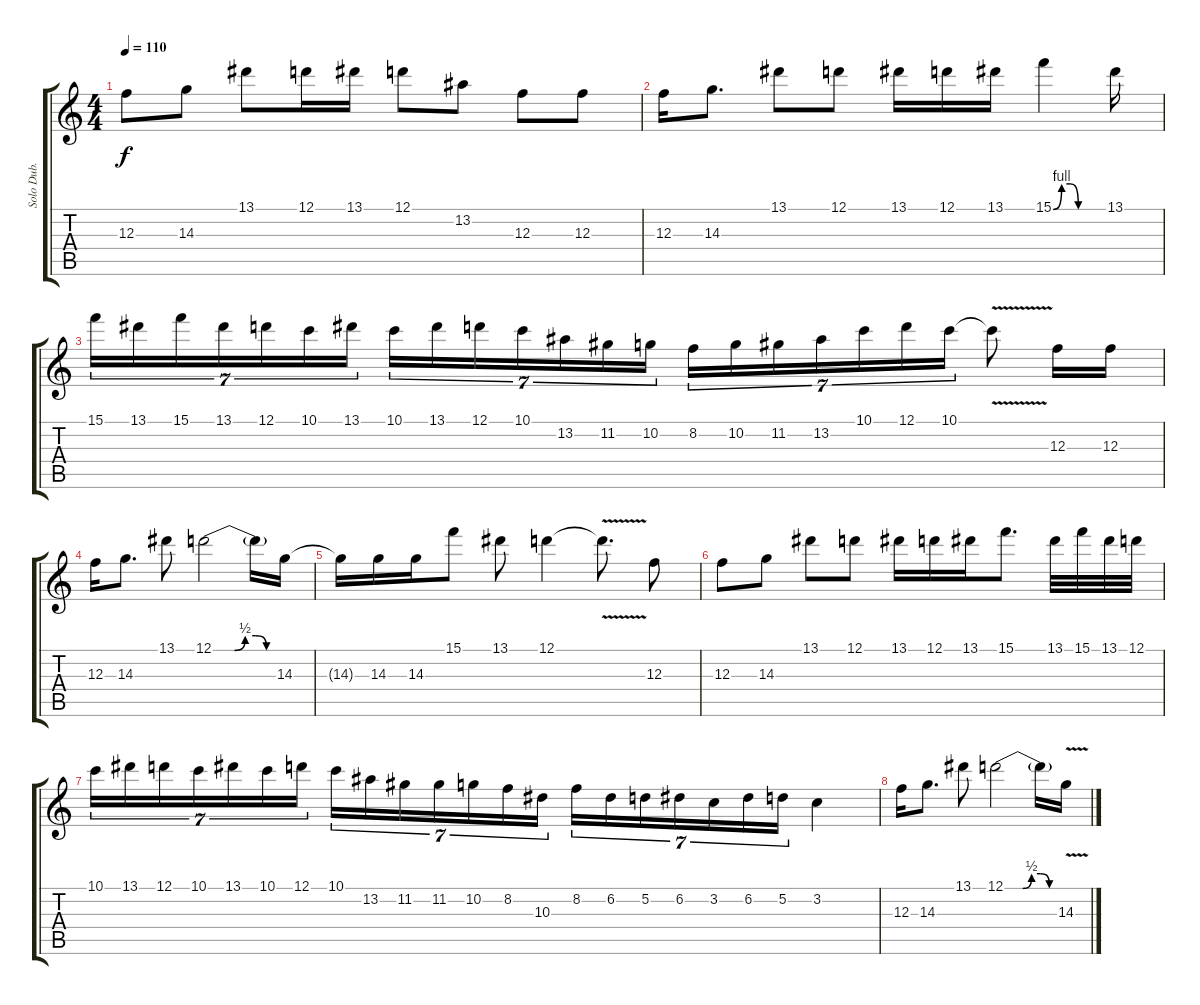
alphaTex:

\track ("Solo Dub. (in drop C)" "Solo Dub. ") {instrument distortionguitar}
\staff {score tabs}
\tuning (D4 A3 F3 C3 G2 C2) {hide}
\ts (4 4)
\tempo 110
\clef g2
\ks c
12.3.8{dy f} 14.3.8 13.1.8 12.1.16 13.1.16 12.1.8 13.2.8 12.3.8 12.3.8 |
12.3.16 14.3.8{d} 13.1.8 12.1.8 13.1.16 12.1.16 13.1.16 15.1{be (custom 0 0 10 4 20 4 30 0 60 0)}.4 13.1.16 |
15.1.16{tu (7 4)} 13.1.16{tu (7 4)} 15.1.16{tu (7 4)} 13.1.16{tu (7 4)} 12.1.16{tu (7 4)} 10.1.16{tu (7 4)} 13.1.16{tu (7 4)} 10.1.16{tu (7 4)} 13.1.16{tu (7 4)} 12.1.16{tu (7 4)} 10.1.16{tu (7 4)} 13.2.16{tu (7 4)} 11.2.16{tu (7 4)} 10.2.16{tu (7 4)} 8.2.16{tu (7 4)} 10.2.16{tu (7 4)} 11.2.16{tu (7 4)} 13.2.16{tu (7 4)} 10.1.16{tu (7 4)} 12.1.16{tu (7 4)} 10.1.16{tu (7 4)} 10.1{v t}.8 12.3.16 12.3.16 |
12.3.16 14.3.8{d} 13.1.8 12.1{be (custom 0 0 10 0 20 0 30 2 40 2 50 0 60 0)}.2 12.1{t}.16 14.3.16 |
14.3{t}.16 14.3.16 14.3.16 15.1.8 13.1.8 12.1.4 12.1{v t}.8{d} 12.3.8 |
12.3.8 14.3.8 13.1.8 12.1.8 13.1.16 12.1.16 13.1.16 15.1.8{d} 13.1.32 15.1.32 13.1.32 12.1.32 |
10.1.16{tu (7 4)} 13.1.16{tu (7 4)} 12.1.16{tu (7 4)} 10.1.16{tu (7 4)} 13.1.16{tu (7 4)} 10.1.16{tu (7 4)} 12.1.16{tu (7 4)} 10.1.16{tu (7 4)} 13.2.16{tu (7 4)} 11.2.16{tu (7 4)} 11.2.16{tu (7 4)} 10.2.16{tu (7 4)} 8.2.16{tu (7 4)} 10.3.16{tu (7 4)} 8.2.16{tu (7 4)} 6.2.16{tu (7 4)} 5.2.16{tu (7 4)} 6.2.16{tu (7 4)} 3.2.16{tu (7 4)} 6.2.16{tu (7 4)} 5.2.16{tu (7 4)} 3.2.4 |
12.3.16 14.3.8{d} 13.1.8 12.1{be (custom 0 0 10 0 20 0 30 2 40 2 50 0 60 0)}.2 12.1{t}.16 14.3{v}.16
